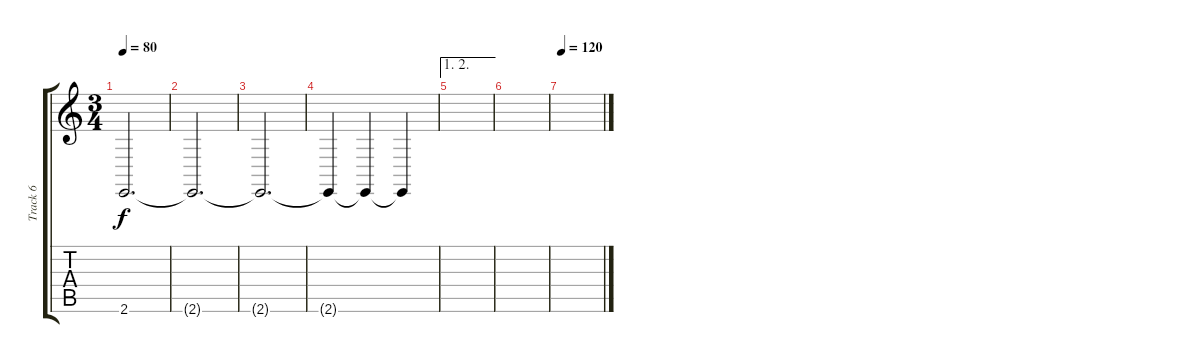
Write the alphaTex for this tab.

\track ("Track 6" "Track 6") {instrument stringensemble1}
\staff {score tabs}
\tuning (E4 B3 G3 D3 A2 D2) {hide}
\ts (3 4)
\tempo 80
\clef g2
\ks c
2.6{t}.2{d dy f} |
2.6{t}.2{d} |
2.6{t}.2{d} |
2.6{t}.4 2.6{t}.4 2.6{t}.4 |
\ae (1 2)
|
|
\tempo 120
